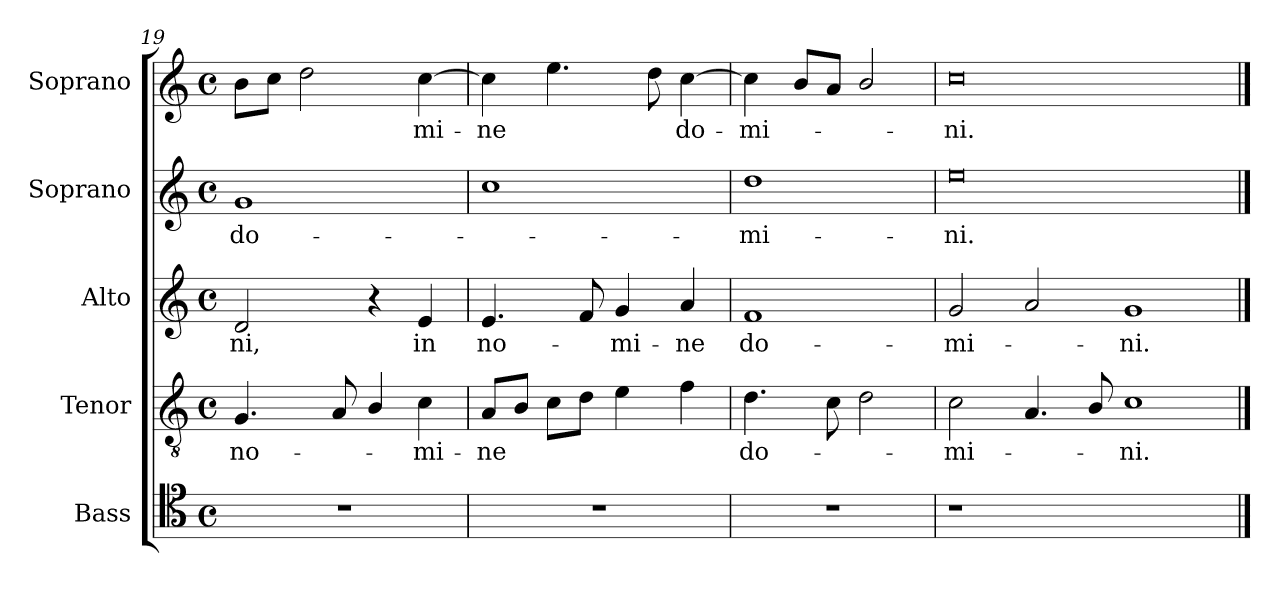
**kern	**kern	**text	**kern	**text	**kern	**text	**kern	**text
*part5	*part4	*part4	*part3	*part3	*part2	*part2	*part1	*part1
*staff5	*staff4	*staff4	*staff3	*staff3	*staff2	*staff2	*staff1	*staff1
*I"Bass	*I"Tenor	*	*I"Alto	*	*I"Soprano	*	*I"Soprano	*
*I'B.	*I'T.	*	*I'A.	*	*I'S.	*	*I'S.	*
*clefC4	*clefGv2	*	*clefG2	*	*clefG2	*	*clefG2	*
*	*ITrd7c12	*	*	*	*	*	*	*
*k[]	*k[]	*	*k[]	*	*k[]	*	*k[]	*
*C:	*C:	*	*C:	*	*C:	*	*C:	*
*M4/4	*M4/4	*	*M4/4	*	*M4/4	*	*M4/4	*
*met(c)	*met(c)	*	*met(c)	*	*met(c)	*	*met(c)	*
=19	=19	=19	=19	=19	=19	=19	=19	=19
!	!	!LO:LY:b:color=#000000	!	!	!	!	!	!
!	!	!	!	!LO:LY:b:color=#000000	!	!	!	!
!	!	!	!	!	!	!LO:LY:b:color=#000000	!	!
1r	4.GGi/	no-	2di/	-ni,	1gi	do-	8bi\L	.
.	.	.	.	.	.	.	8cci\J	.
.	.	.	.	.	.	.	2ddi\	.
.	8AAi/	.	.	.	.	.	.	.
.	4BBi/	.	4r	.	.	.	.	.
!	!	!LO:LY:b:color=#000000	!	!	!	!	!	!
!	!	!	!	!LO:LY:b:color=#000000	!	!	!	!
!	!	!	!	!	!	!	!	!LO:LY:b:color=#000000
.	4Ci\	-mi-	4ei/	in	.	.	[4cci\	-mi-
=20	=20	=20	=20	=20	=20	=20	=20	=20
!	!	!LO:LY:b:color=#000000	!	!	!	!	!	!
!	!	!	!	!LO:LY:b:color=#000000	!	!	!	!
!	!	!	!	!	!	!	!	!LO:LY:b:color=#000000
1r	8AAi/L	-ne	4.ei/	no-	1cci	.	4cci\]	-ne
.	8BBi/J	.	.	.	.	.	.	.
.	8Ci\L	.	.	.	.	.	4.eei\	.
.	8Di\J	.	8fi/	.	.	.	.	.
!	!	!	!	!LO:LY:b:color=#000000	!	!	!	!
.	4Ei\	.	4gi/	-mi-	.	.	.	.
.	.	.	.	.	.	.	8ddi\	.
!	!	!	!	!LO:LY:b:color=#000000	!	!	!	!
!	!	!	!	!	!	!	!	!LO:LY:b:color=#000000
.	4Fi\	.	4ai/	-ne	.	.	[4cci\	do-
=21	=21	=21	=21	=21	=21	=21	=21	=21
!	!	!LO:LY:b:color=#000000	!	!	!	!	!	!
!	!	!	!	!LO:LY:b:color=#000000	!	!	!	!
!	!	!	!	!	!	!LO:LY:b:color=#000000	!	!
!	!	!	!	!	!	!	!	!LO:LY:b:color=#000000
1r	4.Di\	do-	1fi	do-	1ddi	-mi-	4cci\]	-mi-
.	.	.	.	.	.	.	8bi/L	.
.	8Ci\	.	.	.	.	.	8ai/J	.
.	2Di\	.	.	.	.	.	2bi/	.
=22	=22	=22	=22	=22	=22	=22	=22	=22
!LO:N:vis=1	!	!	!	!	!	!	!	!
!	!	!LO:LY:b:color=#000000	!	!	!	!	!	!
!	!	!	!	!LO:LY:b:color=#000000	!	!	!	!
!	!	!	!	!	!	!LO:LY:b:color=#000000	!	!
!	!	!	!	!	!	!	!	!LO:LY:b:color=#000000
1r	2Ci\	-mi-	2gi/	-mi-	0eei	-ni.	0cci	-ni.
.	4.AAi/	.	2ai/	.	.	.	.	.
.	8BBi/	.	.	.	.	.	.	.
!	!	!LO:LY:b:color=#000000	!	!	!	!	!	!
!	!	!	!	!LO:LY:b:color=#000000	!	!	!	!
1ryy	1Ci	-ni.	1gi	-ni.	.	.	.	.
==	==	==	==	==	==	==	==	==
*-	*-	*-	*-	*-	*-	*-	*-	*-
